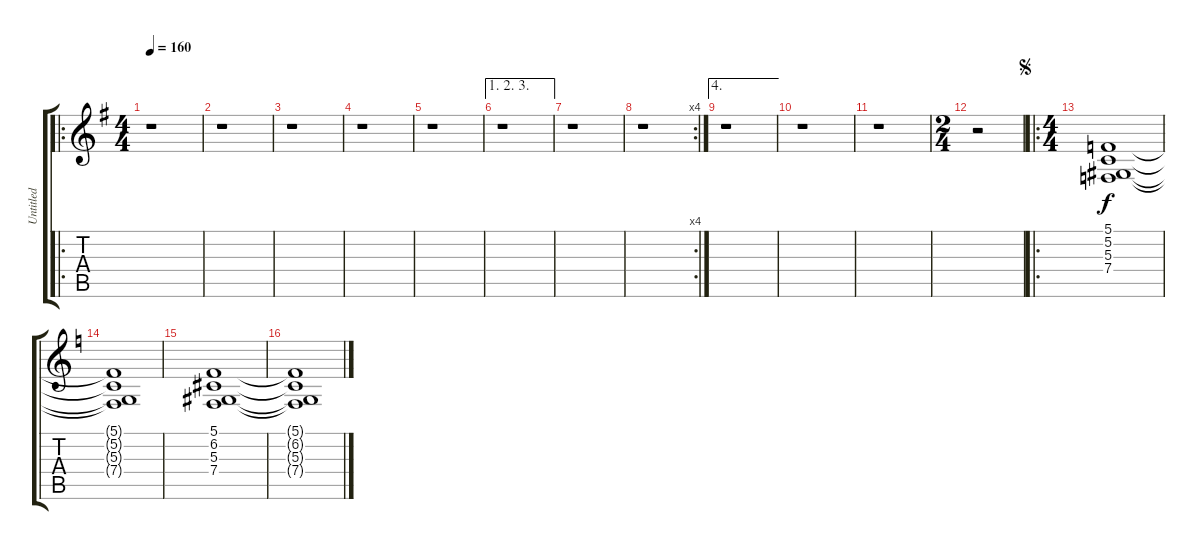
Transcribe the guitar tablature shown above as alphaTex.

\track ("Untitled" "Untitled") {instrument synthstrings1}
\staff {score tabs}
\tuning (C4 G3 Eb3 Bb2 F2 C2) {hide}
\ro
\ts (4 4)
\tempo 160
\clef g2
\ks g
r.1{dy f instrument synthstrings1} |
r.1 |
r.1 |
r.1 |
r.1 |
\ae (1 2 3)
r.1 |
r.1 |
\rc 4
r.1 |
\ae 4
r.1 |
r.1 |
r.1 |
\ts (2 4)
r.2 |
\ro
\ts (4 4)
\jump segno
(5.1 5.2 5.3 7.4).1 |
\ks c
(5.1{t} 5.2{t} 5.3{t} 7.4{t}).1 |
(5.1 6.2 5.3 7.4).1 |
(5.1{t} 6.2{t} 5.3{t} 7.4{t}).1
